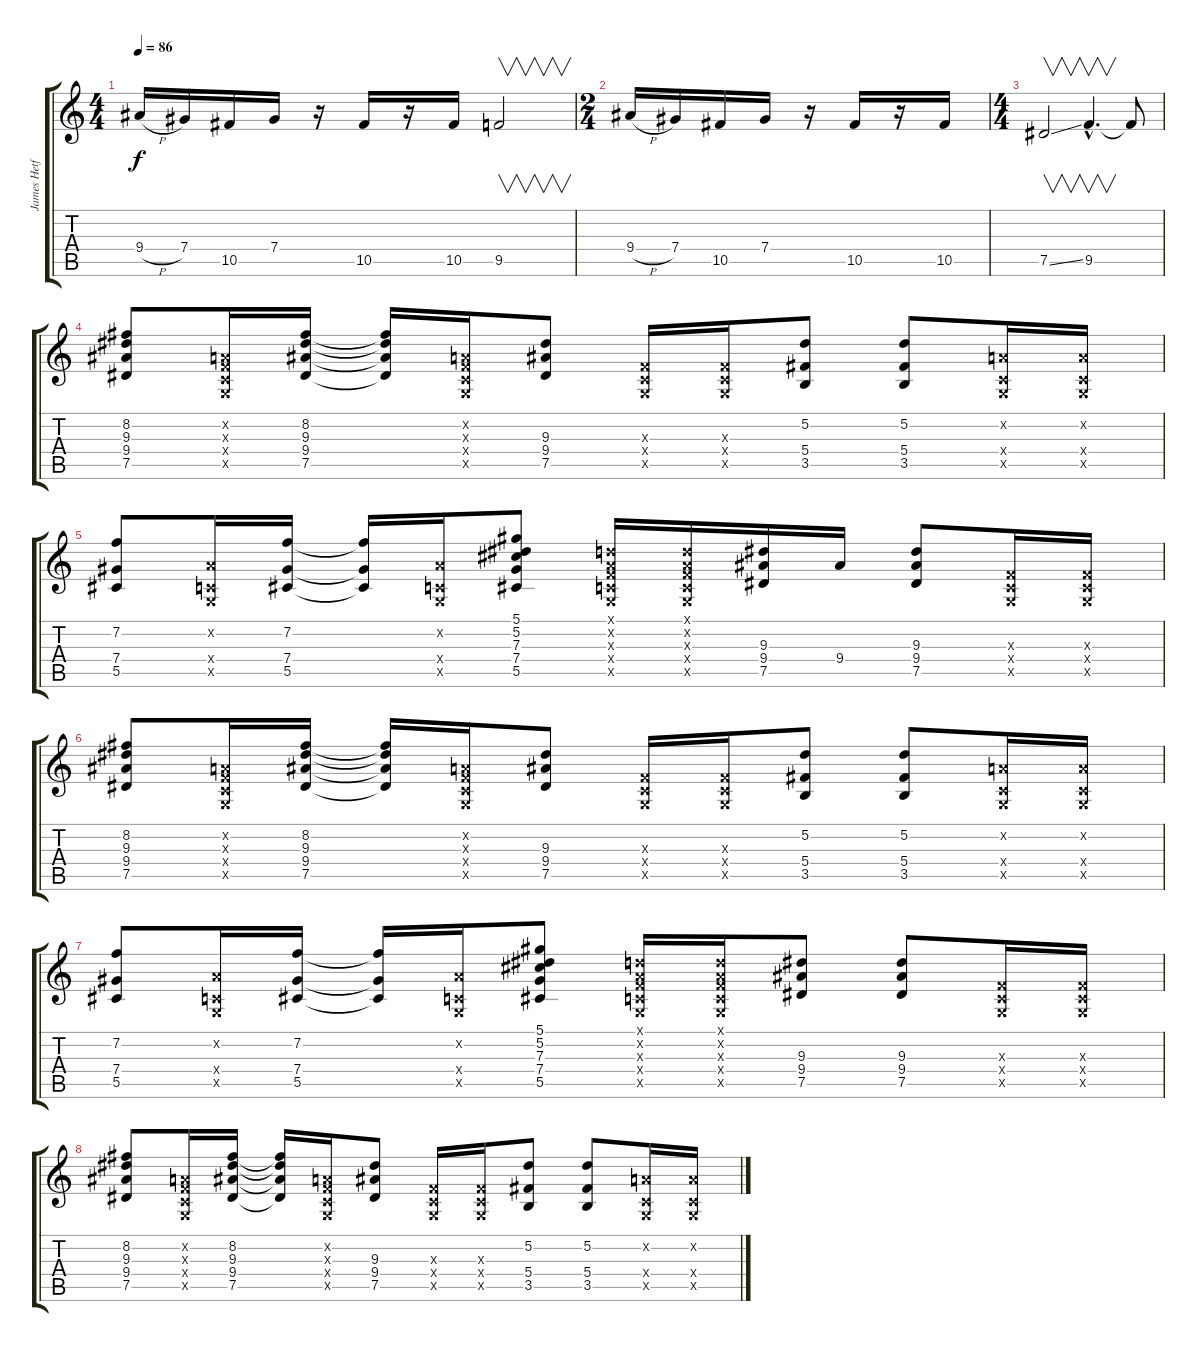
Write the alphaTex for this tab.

\track ("James Hetfield (disto)" "James Hetf") {instrument overdrivenguitar}
\staff {score tabs}
\tuning (Eb4 Bb3 Gb3 Db3 Ab2 Eb2) {hide}
\ts (4 4)
\tempo 86
\clef g2
\ks c
9.4{h}.16{dy f} 7.4.16 10.5.16 7.4.16 r.16 10.5.16 r.16 10.5.16 9.5.2{v} |
\ts (2 4)
9.4{h}.16 7.4.16 10.5.16 7.4.16 r.16 10.5.16 r.16 10.5.16 |
\ts (4 4)
7.5{ss}.2{v} 9.5{hac}.4{v d} 9.5{t}.8 |
(8.2 9.3 9.4 7.5).8 (-1.2{x} -1.3{x} -1.4{x} -1.5{x}).16 (8.2 9.3 9.4 7.5).16 (8.2{t} 9.3{t} 9.4{t} 7.5{t}).16 (-1.2{x} -1.3{x} -1.4{x} -1.5{x}).16 (9.3 9.4 7.5).8 (-1.3{x} -1.4{x} -1.5{x}).16 (-1.3{x} -1.4{x} -1.5{x}).16 (5.2 5.4 3.5).8 (5.2 5.4 3.5).8 (-1.2{x} -1.4{x} -1.5{x}).16 (-1.2{x} -1.4{x} -1.5{x}).16 |
(7.2 7.4 5.5).8 (-1.2{x} -1.4{x} -1.5{x}).16 (7.2 7.4 5.5).16 (7.2{t} 7.4{t} 5.5{t}).16 (-1.2{x} -1.4{x} -1.5{x}).16 (5.1 5.2 7.3 7.4 5.5).8 (-1.1{x} -1.2{x} -1.3{x} -1.4{x} -1.5{x}).16 (-1.1{x} -1.2{x} -1.3{x} -1.4{x} -1.5{x}).16 (9.3 9.4 7.5).16 9.4.16 (9.3 9.4 7.5).8 (-1.3{x} -1.4{x} -1.5{x}).16 (-1.3{x} -1.4{x} -1.5{x}).16 |
(8.2 9.3 9.4 7.5).8 (-1.2{x} -1.3{x} -1.4{x} -1.5{x}).16 (8.2 9.3 9.4 7.5).16 (8.2{t} 9.3{t} 9.4{t} 7.5{t}).16 (-1.2{x} -1.3{x} -1.4{x} -1.5{x}).16 (9.3 9.4 7.5).8 (-1.3{x} -1.4{x} -1.5{x}).16 (-1.3{x} -1.4{x} -1.5{x}).16 (5.2 5.4 3.5).8 (5.2 5.4 3.5).8 (-1.2{x} -1.4{x} -1.5{x}).16 (-1.2{x} -1.4{x} -1.5{x}).16 |
(7.2 7.4 5.5).8 (-1.2{x} -1.4{x} -1.5{x}).16 (7.2 7.4 5.5).16 (7.2{t} 7.4{t} 5.5{t}).16 (-1.2{x} -1.4{x} -1.5{x}).16 (5.1 5.2 7.3 7.4 5.5).8 (-1.1{x} -1.2{x} -1.3{x} -1.4{x} -1.5{x}).16 (-1.1{x} -1.2{x} -1.3{x} -1.4{x} -1.5{x}).16 (9.3 9.4 7.5).8 (9.3 9.4 7.5).8 (-1.3{x} -1.4{x} -1.5{x}).16 (-1.3{x} -1.4{x} -1.5{x}).16 |
(8.2 9.3 9.4 7.5).8 (-1.2{x} -1.3{x} -1.4{x} -1.5{x}).16 (8.2 9.3 9.4 7.5).16 (8.2{t} 9.3{t} 9.4{t} 7.5{t}).16 (-1.2{x} -1.3{x} -1.4{x} -1.5{x}).16 (9.3 9.4 7.5).8 (-1.3{x} -1.4{x} -1.5{x}).16 (-1.3{x} -1.4{x} -1.5{x}).16 (5.2 5.4 3.5).8 (5.2 5.4 3.5).8 (-1.2{x} -1.4{x} -1.5{x}).16 (-1.2{x} -1.4{x} -1.5{x}).16
